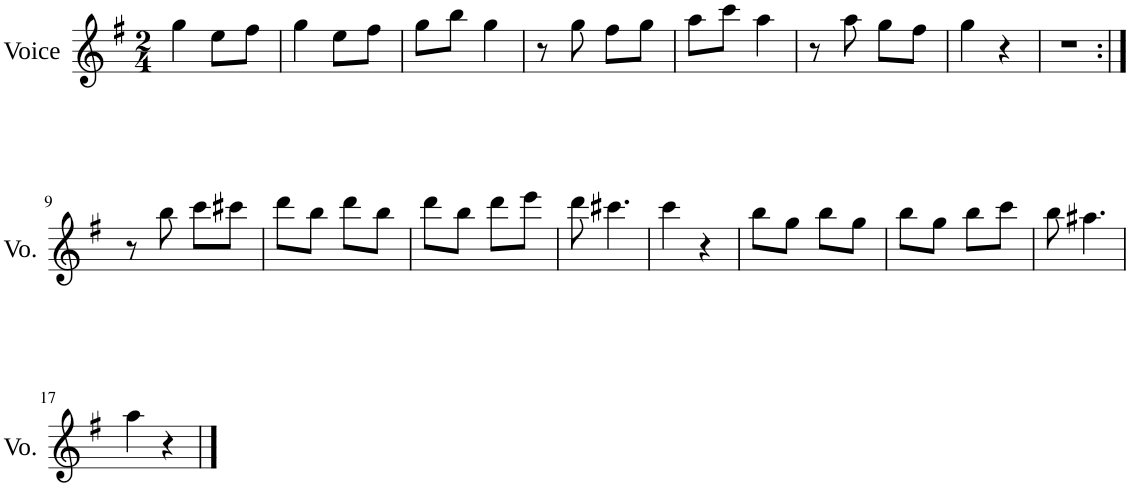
**kern
*part1
*staff1
*I"Voice
*I'Vo.
*clefG2
*k[f#]
*M2/4
=1
4gg\
8ee\L
8ff#\J
=2
4gg\
8ee\L
8ff#\J
=3
8gg\L
8bb\J
4gg\
=4
8r
8gg\
8ff#\L
8gg\J
=5
8aa\L
8ccc\J
4aa\
=6
8r
8aa\
8gg\L
8ff#\J
=7
4gg\
4r
=8
2r
!!LO:LB:g=z
=9:|!
8r
8bb\
8ccc\L
8ccc#X\J
=10
8ddd\L
8bb\J
8ddd\L
8bb\J
=11
8ddd\L
8bb\J
8ddd\L
8eee\J
=12
8ddd\
4.ccc#X\
=13
4ccc\
4r
=14
8bb\L
8gg\J
8bb\L
8gg\J
=15
8bb\L
8gg\J
8bb\L
8ccc\J
=16
8bb\
4.aa#X\
!!LO:LB:g=z
=17
4aa\
4r
==
*-
